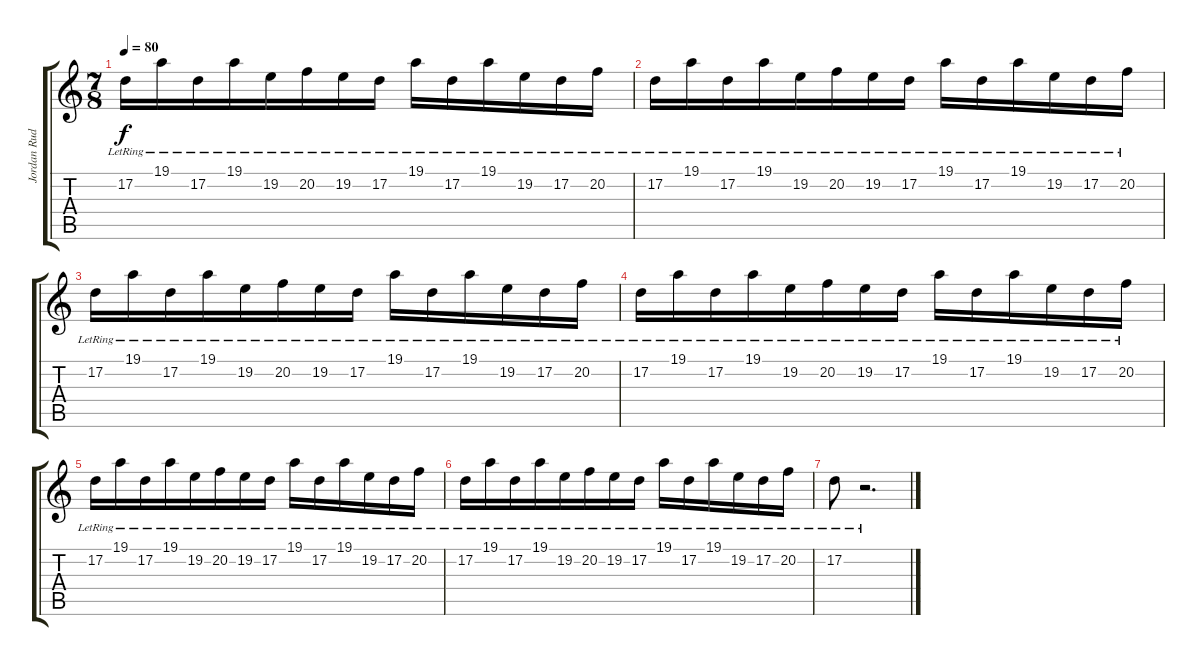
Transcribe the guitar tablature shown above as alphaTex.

\track ("Jordan Rudess Piano" "Jordan Rud") {instrument brightacousticpiano}
\staff {score tabs}
\tuning (D4 A3 F3 C3 G2 D2) {hide}
\ts (7 8)
\tempo 80
\clef g2
\ks c
17.2{lr}.16{dy f} 19.1{lr}.16 17.2{lr}.16 19.1{lr}.16 19.2{lr}.16 20.2{lr}.16 19.2{lr}.16 17.2{lr}.16 19.1{lr}.16 17.2{lr}.16 19.1{lr}.16 19.2{lr}.16 17.2{lr}.16 20.2{lr}.16 |
17.2{lr}.16 19.1{lr}.16 17.2{lr}.16 19.1{lr}.16 19.2{lr}.16 20.2{lr}.16 19.2{lr}.16 17.2{lr}.16 19.1{lr}.16 17.2{lr}.16 19.1{lr}.16 19.2{lr}.16 17.2{lr}.16 20.2{lr}.16 |
17.2{lr}.16 19.1{lr}.16 17.2{lr}.16 19.1{lr}.16 19.2{lr}.16 20.2{lr}.16 19.2{lr}.16 17.2{lr}.16 19.1{lr}.16 17.2{lr}.16 19.1{lr}.16 19.2{lr}.16 17.2{lr}.16 20.2{lr}.16 |
17.2{lr}.16 19.1{lr}.16 17.2{lr}.16 19.1{lr}.16 19.2{lr}.16 20.2{lr}.16 19.2{lr}.16 17.2{lr}.16 19.1{lr}.16 17.2{lr}.16 19.1{lr}.16 19.2{lr}.16 17.2{lr}.16 20.2{lr}.16 |
17.2{lr}.16 19.1{lr}.16 17.2{lr}.16 19.1{lr}.16 19.2{lr}.16 20.2{lr}.16 19.2{lr}.16 17.2{lr}.16 19.1{lr}.16 17.2{lr}.16 19.1{lr}.16 19.2{lr}.16 17.2{lr}.16 20.2{lr}.16 |
17.2{lr}.16 19.1{lr}.16 17.2{lr}.16 19.1{lr}.16 19.2{lr}.16 20.2{lr}.16 19.2{lr}.16 17.2{lr}.16 19.1{lr}.16 17.2{lr}.16 19.1{lr}.16 19.2{lr}.16 17.2{lr}.16 20.2{lr}.16 |
17.2{lr}.8 r.2{d}
